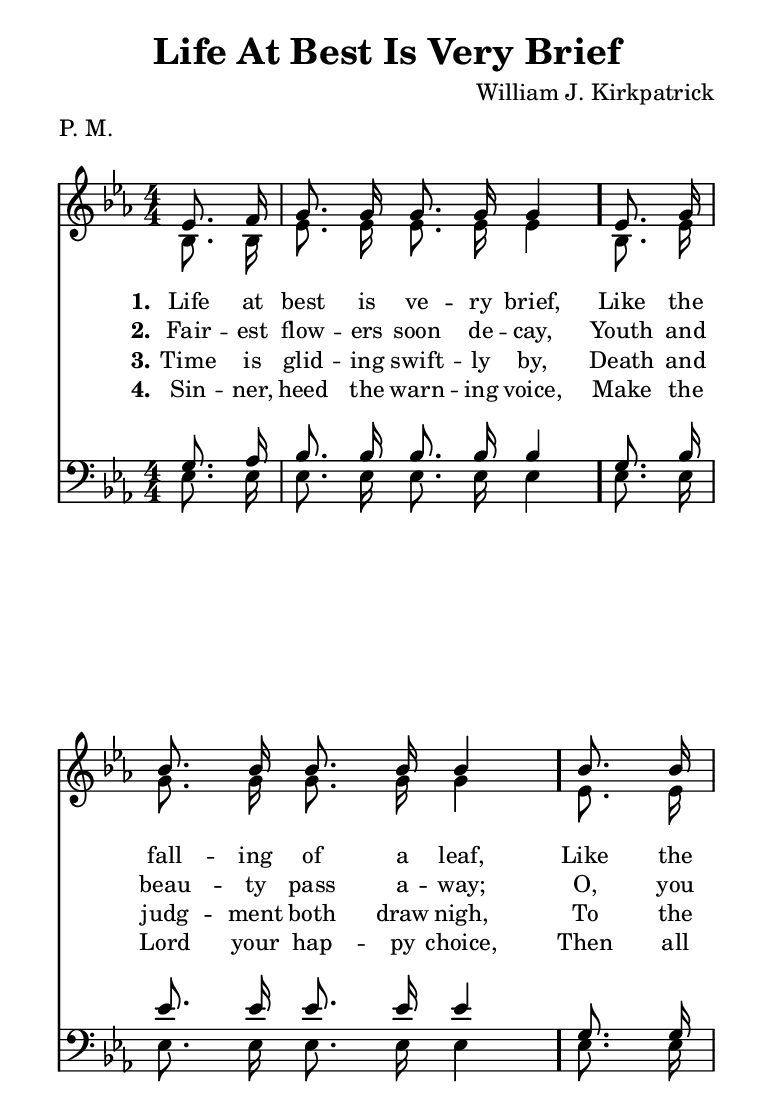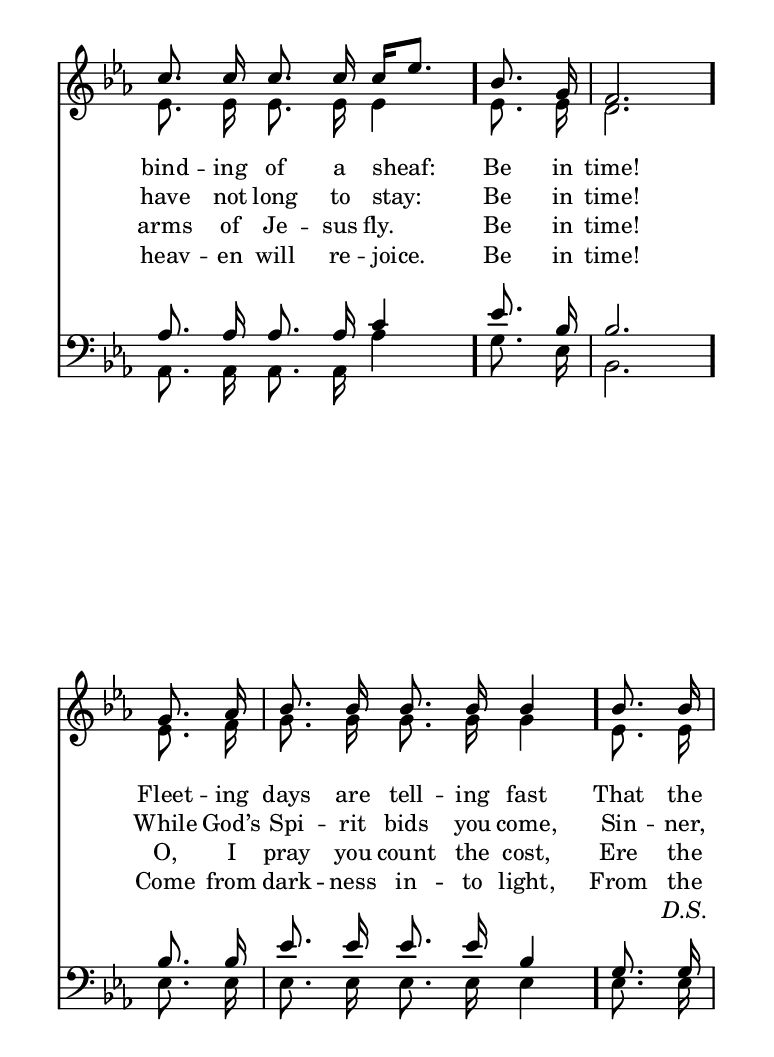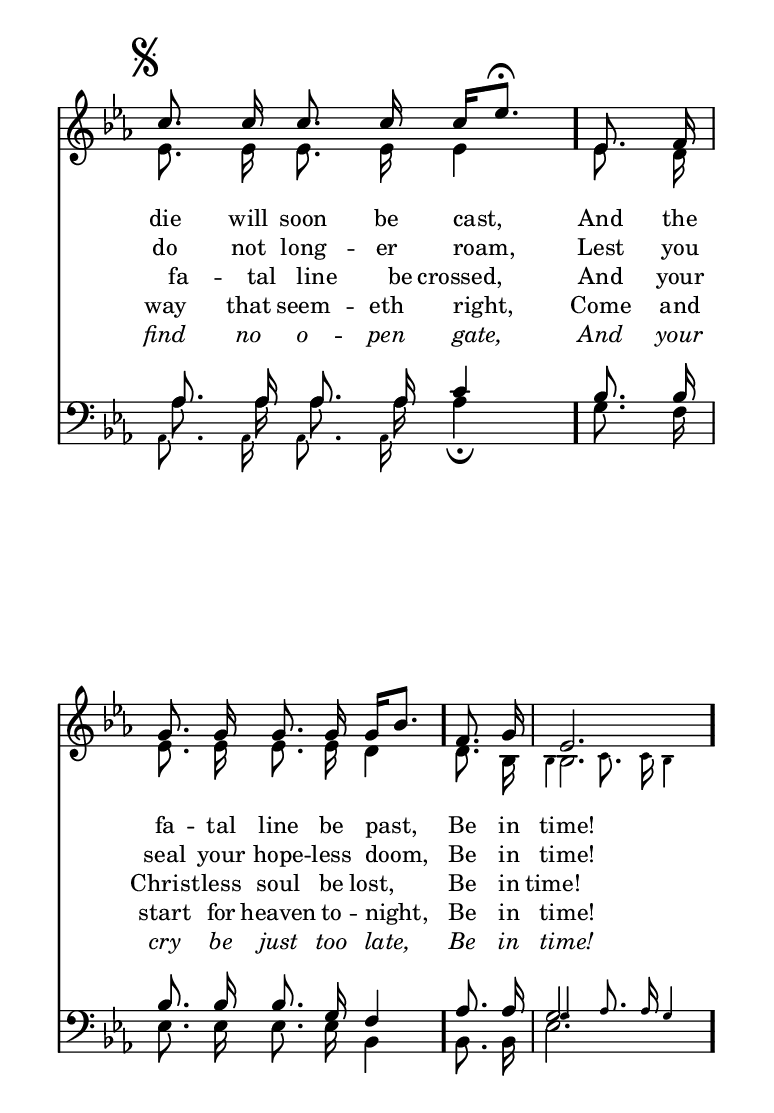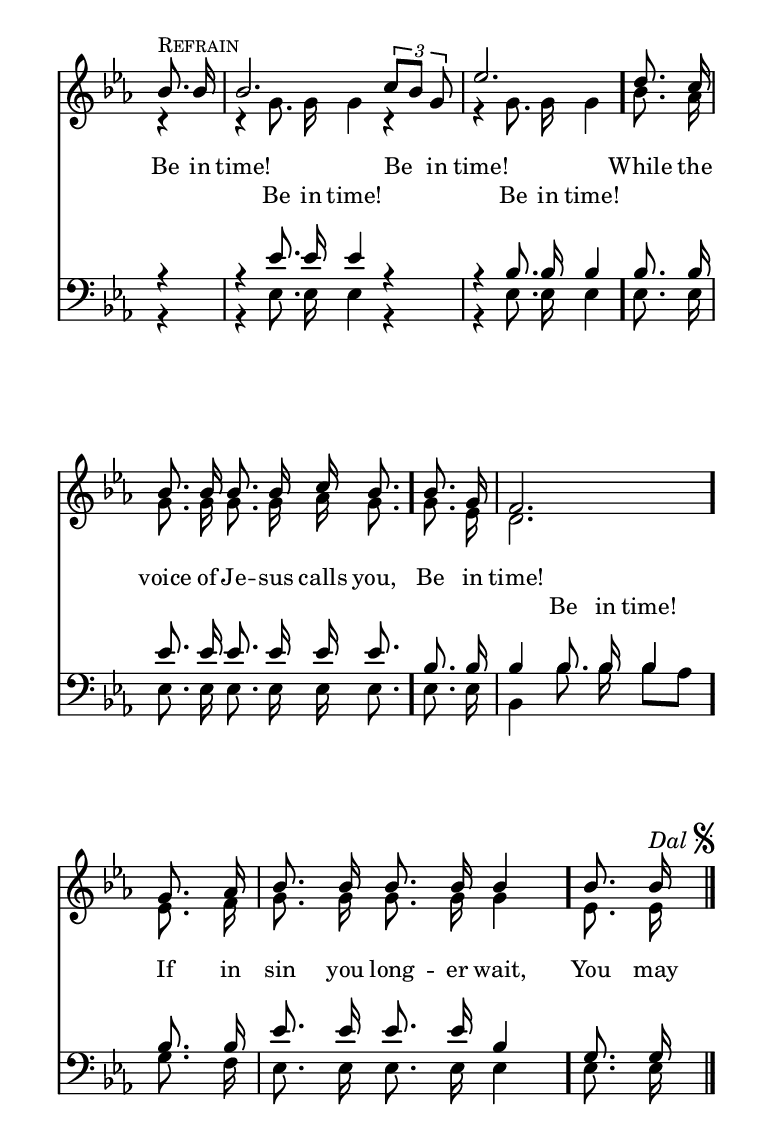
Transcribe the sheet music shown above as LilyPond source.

\include "common/global.ily"
\paper {
  \include "common/paper.ily"
  %ragged-bottom = ##t
  ragged-last-bottom = ##t
  systems-per-page = #(cond (is-eogsized 4) (#t #f))
  page-count = #(cond (is-eogsized 2) (#t #f))
  system-count = #(cond (is-eogsized 6) (#t #f))
}

\header{
  hymnnumber = "102"
  title = "Life At Best Is Very Brief"
  tunename = ""
  meter = "P. M."
  %poet = ""
  composer = "William J. Kirkpatrick"
  %copyright = ""
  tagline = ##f
}

% for fermata in MIDI
ta = { \tempo 4=80 }
tb = { \tempo 4=40 }
marksegno = { \mark \markup { \musicglyph #"scripts.segno" } }

patternAAds = { c8. c16 c8. c16 c4 }
patternAA = { \ta c8. c16 | \patternAAds }
patternABds = { \ta c8. c16 c8. c16 c16[ c8.] }
patternAB = { \ta c8. c16 \patternABds }
patternACds = { c8. c16 c8. c16 \tb c4 \ta }
patternAC = { \ta c8. c16 | \patternACds }

patternBA = { \ta c8. c16 | c2. }

patternCA = { \ta c8. c16 | c8. c16 c8. c16 c16 c8. }

lyricsInvis = { \override LyricText.stencil = ##f \override LyricHyphen.stencil = ##f }
lyricsVis = { \revert LyricText.stencil \revert LyricHyphen.stencil }

global = {
  \include "common/overrides.ily"
  \override Staff.TimeSignature.style = #'numbered
  \time 4/4
  \override Score.MetronomeMark.transparent = ##t % hide all fermata changes too
  \ta
  \key ees \major
  \partial 4
  \autoBeamOff
}

notesSoprano = {
\global
\relative c' {

  \changePitch \patternAA { ees f | g g g g g }
  \changePitch \patternAA { ees g | bes bes bes bes bes }
  \changePitch \patternAB { bes bes | c c c c c ees }
  \changePitch \patternBA { bes g | f }

  \changePitch \patternAA { g aes | bes bes bes bes bes}
  \changePitch \patternAB { bes bes | c c c c c ees \fermata }
  \changePitch \patternAB { ees, f | g g g g g bes }
  \changePitch \patternBA { f g | ees }

  << s^\markup { \small \caps "Refrain" }
  { bes'8. bes16 | bes2. \tuplet 3/2 { c8[ bes] g } | ees'2. } >>
  \changePitch \patternCA { d c | bes bes bes bes c bes }
  bes8. g16 | f2.
  \changePitch \patternAA { g aes | bes bes bes bes bes }
  bes8. bes16^\markup { \italic { Dal } \raise #1 \musicglyph #"scripts.segno" }

  \bar "|."

}
}

notesSopranoDS = {
\relative c'' {
  \changePitch \patternABds { c c c c c ees \fermata }
  \changePitch \patternAB { ees, f | g g g g g bes }
  \changePitch \patternBA { f g | ees }
}
}

notesAlto = {
\global
\relative e' {

  \changePitch \patternAA { bes bes | ees ees ees ees ees }
  \changePitch \patternAA { bes ees | g g g g g }
  \changePitch \patternAA { ees ees | ees ees ees ees ees }
  \changePitch \patternBA { ees ees | d }

  \changePitch \patternAA { ees f | g g g g g }
  \changePitch \patternAA { ees ees | ees ees ees ees ees }
  \changePitch \patternAA { ees d | ees ees ees ees d }
  \changePitch \patternBA { d bes | bes }

  r4 | r4 g'8. g16 g4 r4 | r4 g8. g16 g4
  \changePitch \patternCA { bes aes | g g g g aes g }
  g8. ees16 | d2.
  \changePitch \patternAA { ees f | g g g g g }
  ees8. ees16

}
}

notesAltoDS = {
\relative e' {
  \changePitch \patternAAds { ees ees ees ees ees }
  \changePitch \patternAA { ees d | ees ees ees ees d }
  \changePitch \patternBA { d bes | bes }
}
}

notesAltoSecond = {
\autoBeamOff
\relative e' {
\override NoteHead.font-size = #-4 {
\repeat unfold 29 \skip 4
bes4 c8. c16 bes4
}
}
}

notesTenor = {
\global
\relative a {

  \changePitch \patternAA { g aes | bes bes bes bes bes }
  \changePitch \patternAA { g bes | ees ees ees ees ees }
  \changePitch \patternAA { g, g | aes aes aes aes c }
  \changePitch \patternBA { ees bes | bes }

  \changePitch \patternAA { bes bes | ees ees ees ees bes }
  \changePitch \patternAA { g g | aes aes aes aes c }
  \changePitch \patternAA { bes bes | bes bes bes g f }
  \changePitch \patternBA { aes aes | g }

  r4 | r4 ees'8. ees16 ees4 r4 | r4 bes8. bes16 bes4
  \changePitch \patternCA { bes bes | ees ees ees ees ees ees }
  bes8. bes16 | bes4 bes8. bes16 bes4
  \changePitch \patternAA { bes bes | ees ees ees ees bes }
  g8. g16

}
}

notesTenorDS = {
\relative a {
  \changePitch \patternAAds { aes aes aes aes c }
  \changePitch \patternAA { bes bes | bes bes bes g f }
  \changePitch \patternBA { aes aes | g }
}
}

notesTenorSecond = {
\autoBeamOff
\relative a {
\override NoteHead.font-size = #-4 {
\repeat unfold 29 \skip 4
g4 aes8. aes16 g4
}
}
}

notesBass = {
\global
\relative f {

  \changePitch \patternAA { ees ees | ees ees ees ees ees }
  \changePitch \patternAA { ees ees | ees ees ees ees ees }
  \changePitch \patternAA { ees ees | aes, aes aes aes aes' }
  \changePitch \patternBA { g ees | bes }

  \changePitch \patternAA { ees ees | ees ees ees ees ees }
  \changePitch \patternAC { ees ees | aes aes aes aes aes \fermata }
  \changePitch \patternAA { g f | ees ees ees ees bes }
  \changePitch \patternBA { bes bes | ees }

  r4 | r4 ees8. ees16 ees4 r4 | r4 ees8. ees16 ees4
  \changePitch \patternCA { ees ees | ees ees ees ees ees ees }
  ees8. ees16 | bes4 bes'8. bes16 bes8[ aes8]
  \changePitch \patternAA { g f | ees ees ees ees ees }
  ees8. ees16

}
}

notesBassDS = {
\relative f {
  \changePitch \patternACds { aes aes aes aes aes }
  \changePitch \patternAA { g f | ees ees ees ees bes }
  \changePitch \patternBA { bes bes | ees }
}
}

notesBassSecond = {
\autoBeamOff
\relative f, {
\override NoteHead.font-size = #-4 {
\repeat unfold 21 \skip 4
aes8. aes16 aes8. aes16
}
}
}

Refrain = \lyricmode {

Be in time! Be in time! \bar "."
While the voice of Je -- sus calls you, \bar "."
Be in time! \bar "."
If in sin you long -- er wait, \bar "."
You may %{HIDE>%} \lyricsInvis %{<HIDE%} find no open gate,
And your cry be just too late,
Be in time! %{HIDE>%} \lyricsVis %{<HIDE%}

}

underWords = \lyricmode {

{ \repeat unfold 48 { \skip 4 } }
Be in time! Be in time!
{ \repeat unfold 11 { \skip 4 } }
Be in time!

}

segnoWords = \lyricmode {

{ \repeat unfold 32 { \skip 4 } }
\override LyricText #'font-shape = #'italic
D.S. find no o -- pen gate,
And your cry be just too late,
Be in time!

}

wordsA = \lyricmode {
\set stanza = "1."

Life at best is ve -- ry brief, \bar "."
Like the fall -- ing of a leaf, \bar "."
Like the bind -- ing of a sheaf: \bar "."
Be in time! \bar "."
Fleet -- ing days are tell -- ing fast \bar "."
That the %{HIDE>%} \marksegno %{<HIDE%} die will soon be cast, \bar "."
And the fa -- tal line be past, \bar "."
Be in time! \bar "."

}

wordsB = \lyricmode {
\set stanza = "2."

Fair -- est flow -- ers soon de -- cay,
Youth and beau -- ty pass a -- way;
O, you have not long to stay:
Be in time!
While God’s Spi -- rit bids you come,
Sin -- ner, do not long -- er roam,
Lest you seal your hope -- less doom,
Be in time!

\Refrain

}

wordsC = \lyricmode {
\set stanza = "3."

Time is glid -- ing swift -- ly by,
Death and judg -- ment both draw nigh,
To the arms of Je -- sus fly.
Be in time!
O, I pray you count the cost,
Ere the fa -- tal line be crossed,
And your Christ -- less soul be lost,
Be in time!

}

wordsD = \lyricmode {
\set stanza = "4."

Sin -- ner, heed the warn -- ing voice,
Make the Lord your hap -- py choice,
Then all heav -- en will re -- joice.
Be in time!
Come from dark -- ness in -- to light,
From the way that seem -- eth right,
Come and start for heaven to -- night,
Be in time!

}

music = \context ChoirStaff <<
    \context Staff = upper <<
      \set ChoirStaff.systemStartDelimiter = #'SystemStartBar
      \context Voice  = sopranos { \voiceOne << \notesSoprano >> }
      \context Voice  = altos { \voiceTwo << \notesAlto >> }
      \context Voice  = altosSecond { \voiceFour << \notesAltoSecond >> }
      \context Lyrics = one   \lyricsto sopranos \wordsA
      \context Lyrics = two   \lyricsto sopranos \wordsB
      \context Lyrics = three \lyricsto sopranos \wordsC
      \context Lyrics = four  \lyricsto sopranos \wordsD
    >>
    \new Lyrics \with { alignAboveContext = men } \lyricsto sopranos \segnoWords
    \context Staff = men <<
      \clef bass
      \context Voice  = tenors { \voiceOne << \notesTenor >> }
      \context Voice  = tenorsSecond { \voiceThree << \notesTenorSecond >> }
      \context Voice  = basses { \voiceTwo << \notesBass >> }
      \context Voice  = bassesSecond { \voiceFour << \notesBassSecond >> }
    >>
    \context Lyrics = three  \lyricsto tenors \underWords % XXX this causes alignment issues with soprano words ("fly", "lost")
  >>

musicDS = \context ChoirStaff <<
    \context Staff = upper <<
      \set ChoirStaff.systemStartDelimiter = #'SystemStartBar
      \context Voice  = sopranos { \voiceOne { \notesSoprano \notesSopranoDS } }
      \context Voice  = altos { \voiceTwo { \notesAlto \notesAltoDS } }
      \context Voice  = altosSecond { \voiceFour << \notesAltoSecond >> }
    >>
    \context Staff = men <<
      \clef bass
      \context Voice  = tenors { \voiceOne { \notesTenor \notesTenorDS } }
      \context Voice  = tenorsSecond { \voiceThree << \notesTenorSecond >> }
      \context Voice  = basses { \voiceTwo { \notesBass \notesBassDS } }
      \context Voice  = bassesSecond { \voiceFour << \notesBassSecond >> }
    >>
  >>

\score {
  \music
  \layout {
    \include "common/layout.ily"
  }
}

\score {
  \musicDS
  \midi{
    \include "common/midi.ily"
  }
}

\version "2.19.49"  % necessary for upgrading to future LilyPond versions.

% vi:set et ts=2 sw=2 ai nocindent syntax=lilypond:
